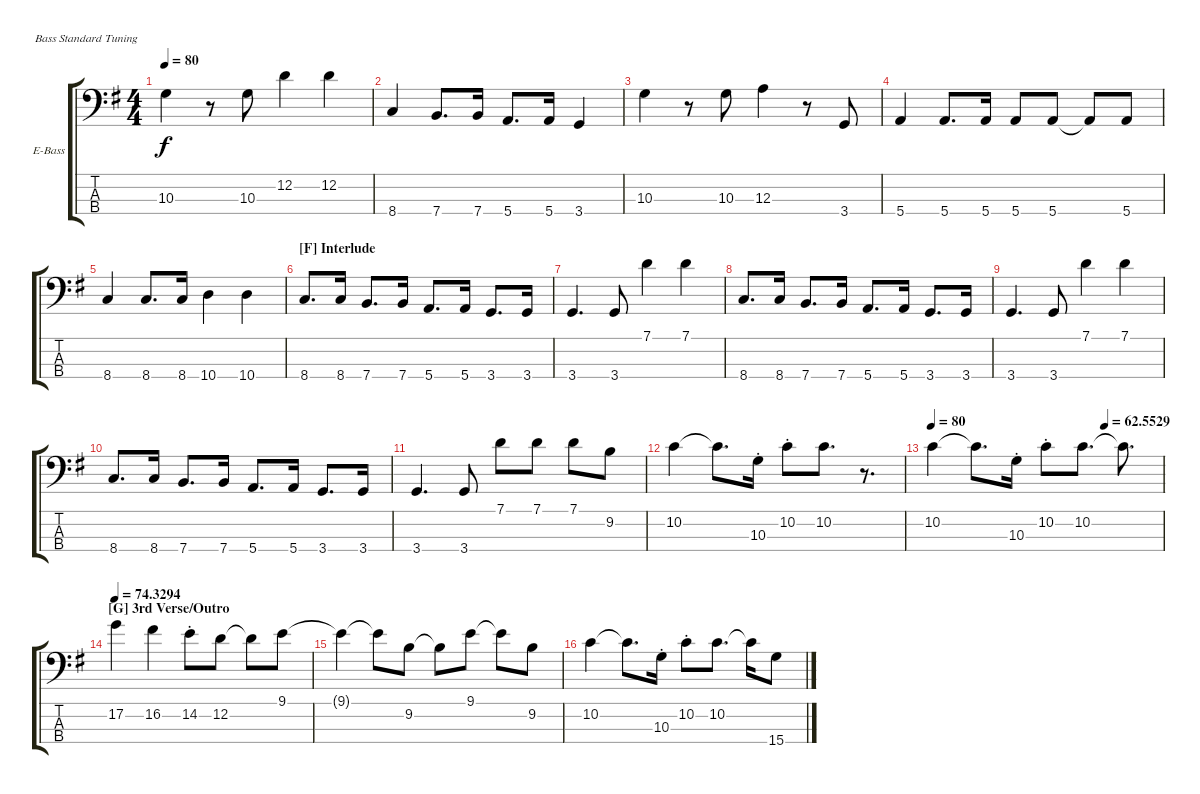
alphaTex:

\defaultSystemsLayout 4
\bracketExtendMode groupsimilarinstruments
\firstSystemTrackNameOrientation horizontal
\otherSystemsTrackNameOrientation horizontal
\chordDiagramsInScore
\track ("Samuel Koisse (Bass)" "E-Bass") {instrument electricbassfinger}
\staff {score tabs}
\tuning (G2 D2 A1 E1)
\ts (4 4)
\tempo 80
\clef f4
\ks g
10.3.4{dy f} r.8 10.3.8 12.2.4 12.2.4 |
8.4.4 7.4.8{d} 7.4.16 5.4.8{d} 5.4.16 3.4.4 |
10.3.4 r.8 10.3.8 12.3.4 r.8 3.4.8 |
5.4.4 5.4.8{d} 5.4.16 5.4.8 5.4.8 5.4{t}.8 5.4.8 |
8.4.4 8.4.8{d} 8.4.16 10.4.4 10.4.4 |
\section ("F" "Interlude")
8.4.8{d} 8.4.16 7.4.8{d} 7.4.16 5.4.8{d} 5.4.16 3.4.8{d} 3.4.16 |
3.4.4{d} 3.4.8 7.1.4 7.1.4 |
8.4.8{d} 8.4.16 7.4.8{d} 7.4.16 5.4.8{d} 5.4.16 3.4.8{d} 3.4.16 |
3.4.4{d} 3.4.8 7.1.4 7.1.4 |
8.4.8{d} 8.4.16 7.4.8{d} 7.4.16 5.4.8{d} 5.4.16 3.4.8{d} 3.4.16 |
3.4.4{d} 3.4.8 7.1.8 7.1.8 7.1.8 9.2.8 |
10.2.4 10.2{t}.8{d} 10.3{st}.16 10.2{st}.8 10.2.8{d} r.8{d} |
\tempo 80
\tempo (62.5529 0.75)
10.2.4 10.2{t}.8{d} 10.3{st}.16 10.2{st}.8 10.2.8{d} 10.2{t}.8{d} |
\section ("G" "3rd Verse/Outro")
\tempo
74.3294 17.2.4 16.2.4 14.2{st}.8 12.2.8 12.2{t}.8 9.1.8 |
9.1{t}.4 9.1{t}.8 9.2.8 9.2{t}.8 9.1.8 9.1{t}.8 9.2.8 |
10.2.4 10.2{t}.8{d} 10.3{st}.16 10.2{st}.8 10.2.8{d} 10.2{t}.16 15.4{sl}.8
